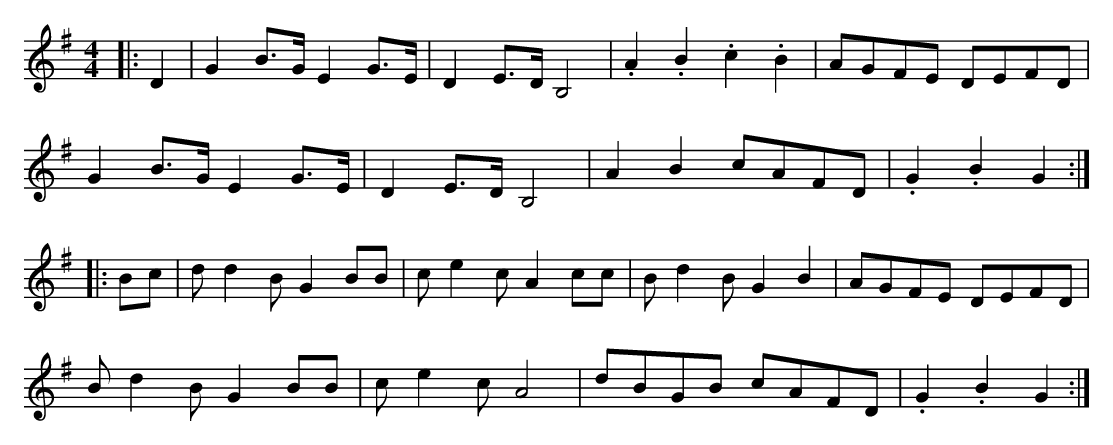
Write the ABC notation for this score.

X:1
M:4/4
K:G
|:D2|G2 B3/2G/ E2 G3/2E/|D2 E3/2D/ B,4|.A2 .B2 .c2 .B2|AGFE DEFD|
G2 B3/2G/ E2 G3/2E/|D2 E3/2D/ B,4|A2 B2 cAFD|.G2 .B2 G2:|
|:Bc|dd2B G2 BB|ce2c A2cc|Bd2B G2 B2|AGFE DEFD|
Bd2B G2 BB|ce2c A4|dBGB cAFD|.G2 .B2 G2:|
